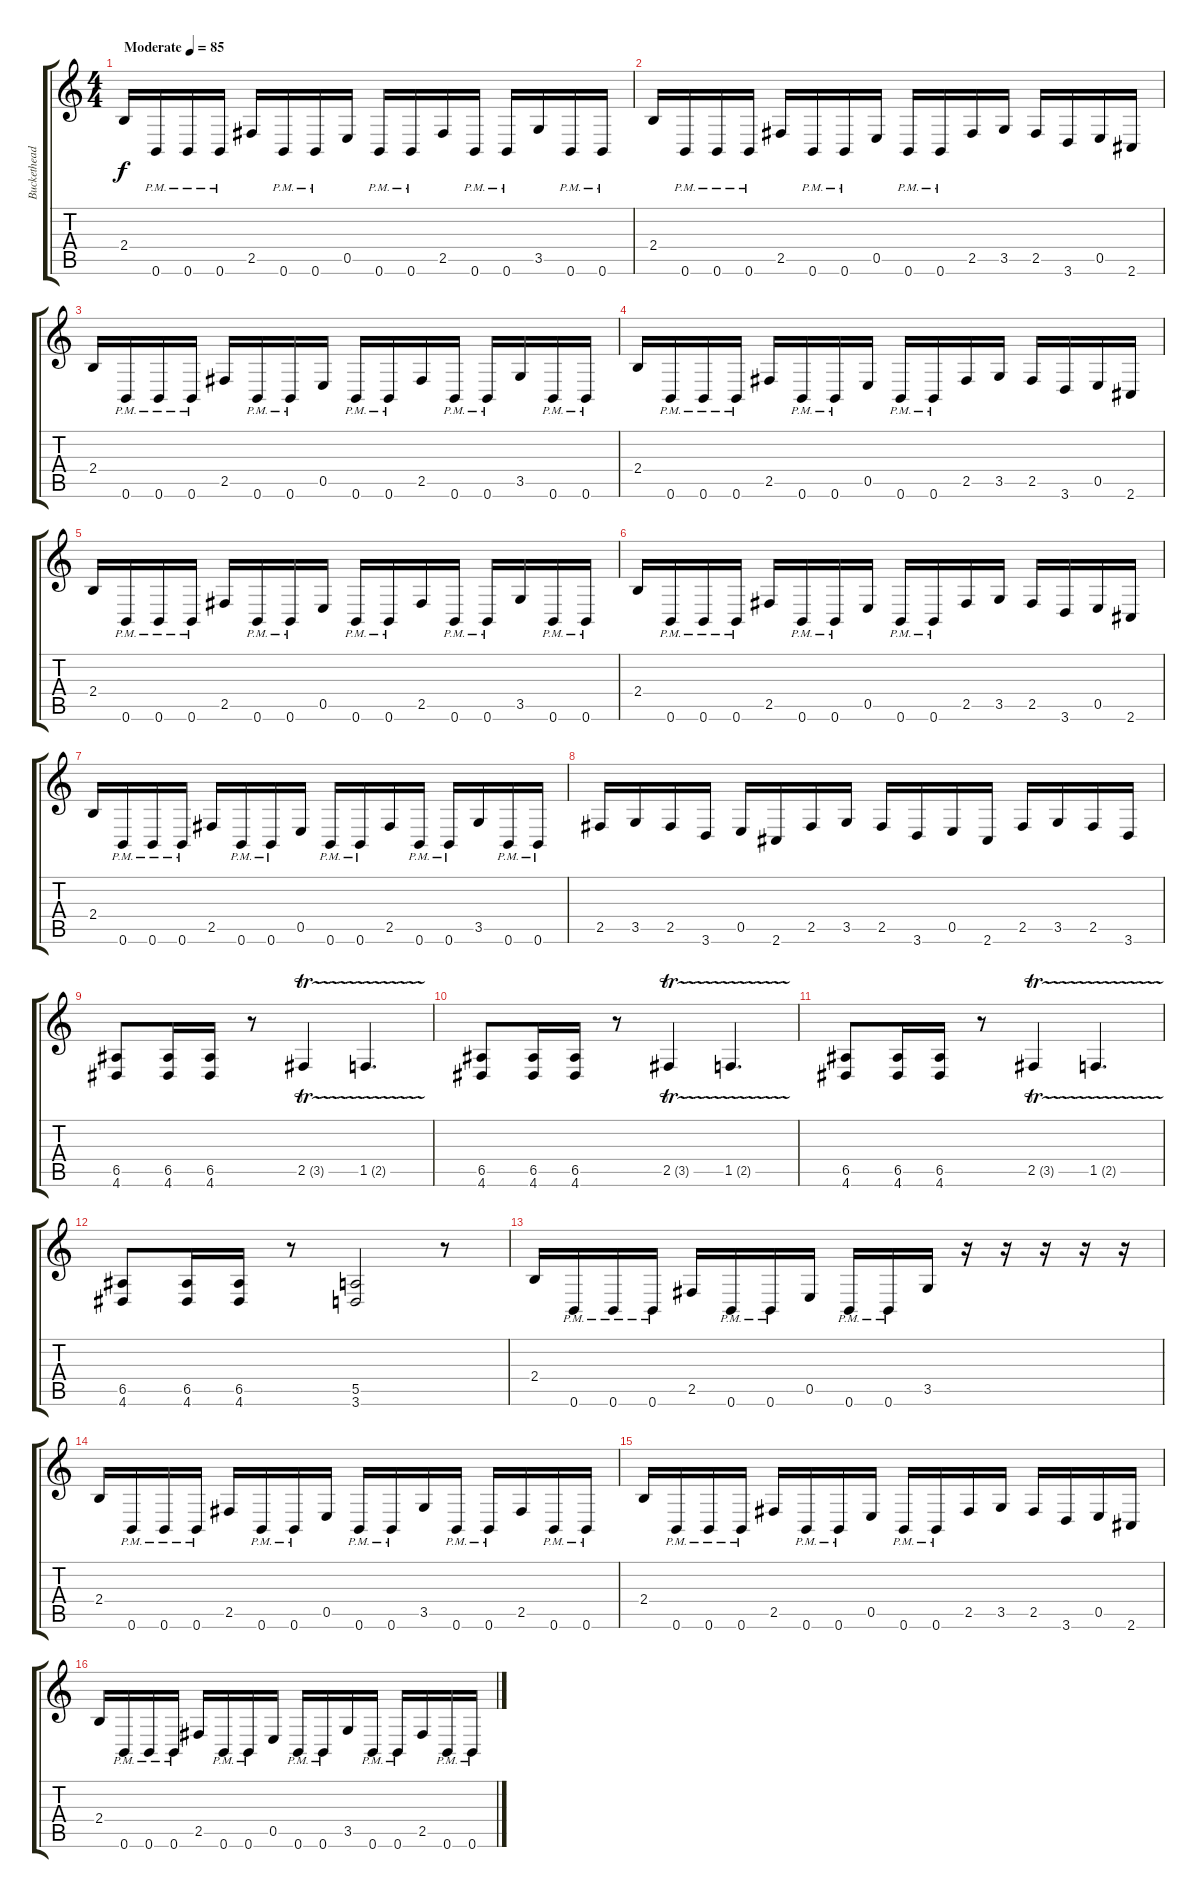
\track ("Buckethead" "Buckethead") {instrument distortionguitar}
\staff {score tabs}
\tuning (B3 Gb3 D3 A2 E2 B1) {hide}
\ts (4 4)
\tempo (85 "Moderate")
\clef g2
\ks c
2.4.16{dy f instrument distortionguitar} 0.6{pm}.16 0.6{pm}.16 0.6{pm}.16 2.5.16 0.6{pm}.16 0.6{pm}.16 0.5.16 0.6{pm}.16 0.6{pm}.16 2.5.16 0.6{pm}.16 0.6{pm}.16 3.5.16 0.6{pm}.16 0.6{pm}.16 |
2.4.16 0.6{pm}.16 0.6{pm}.16 0.6{pm}.16 2.5.16 0.6{pm}.16 0.6{pm}.16 0.5.16 0.6{pm}.16 0.6{pm}.16 2.5.16 3.5.16 2.5.16 3.6.16 0.5.16 2.6.16 |
2.4.16 0.6{pm}.16 0.6{pm}.16 0.6{pm}.16 2.5.16 0.6{pm}.16 0.6{pm}.16 0.5.16 0.6{pm}.16 0.6{pm}.16 2.5.16 0.6{pm}.16 0.6{pm}.16 3.5.16 0.6{pm}.16 0.6{pm}.16 |
2.4.16 0.6{pm}.16 0.6{pm}.16 0.6{pm}.16 2.5.16 0.6{pm}.16 0.6{pm}.16 0.5.16 0.6{pm}.16 0.6{pm}.16 2.5.16 3.5.16 2.5.16 3.6.16 0.5.16 2.6.16 |
2.4.16 0.6{pm}.16 0.6{pm}.16 0.6{pm}.16 2.5.16 0.6{pm}.16 0.6{pm}.16 0.5.16 0.6{pm}.16 0.6{pm}.16 2.5.16 0.6{pm}.16 0.6{pm}.16 3.5.16 0.6{pm}.16 0.6{pm}.16 |
2.4.16 0.6{pm}.16 0.6{pm}.16 0.6{pm}.16 2.5.16 0.6{pm}.16 0.6{pm}.16 0.5.16 0.6{pm}.16 0.6{pm}.16 2.5.16 3.5.16 2.5.16 3.6.16 0.5.16 2.6.16 |
2.4.16 0.6{pm}.16 0.6{pm}.16 0.6{pm}.16 2.5.16 0.6{pm}.16 0.6{pm}.16 0.5.16 0.6{pm}.16 0.6{pm}.16 2.5.16 0.6{pm}.16 0.6{pm}.16 3.5.16 0.6{pm}.16 0.6{pm}.16 |
2.5.16 3.5.16 2.5.16 3.6.16 0.5.16 2.6.16 2.5.16 3.5.16 2.5.16 3.6.16 0.5.16 2.6.16 2.5.16 3.5.16 2.5.16 3.6.16 |
(6.5 4.6).8 (6.5 4.6).16 (6.5 4.6).16 r.8 2.5{tr (3 32)}.4 1.5{tr (2 32)}.4{d} |
(6.5 4.6).8 (6.5 4.6).16 (6.5 4.6).16 r.8 2.5{tr (3 32)}.4 1.5{tr (2 32)}.4{d} |
(6.5 4.6).8 (6.5 4.6).16 (6.5 4.6).16 r.8 2.5{tr (3 32)}.4 1.5{tr (2 32)}.4{d} |
(6.5 4.6).8 (6.5 4.6).16 (6.5 4.6).16 r.8 (5.5 3.6).2 r.8 |
2.4.16 0.6{pm}.16 0.6{pm}.16 0.6{pm}.16 2.5.16 0.6{pm}.16 0.6{pm}.16 0.5.16 0.6{pm}.16 0.6{pm}.16 3.5.16 r.16 r.16 r.16 r.16 r.16 |
2.4.16 0.6{pm}.16 0.6{pm}.16 0.6{pm}.16 2.5.16 0.6{pm}.16 0.6{pm}.16 0.5.16 0.6{pm}.16 0.6{pm}.16 3.5.16 0.6{pm}.16 0.6{pm}.16 2.5.16 0.6{pm}.16 0.6{pm}.16 |
2.4.16 0.6{pm}.16 0.6{pm}.16 0.6{pm}.16 2.5.16 0.6{pm}.16 0.6{pm}.16 0.5.16 0.6{pm}.16 0.6{pm}.16 2.5.16 3.5.16 2.5.16 3.6.16 0.5.16 2.6.16 |
2.4.16 0.6{pm}.16 0.6{pm}.16 0.6{pm}.16 2.5.16 0.6{pm}.16 0.6{pm}.16 0.5.16 0.6{pm}.16 0.6{pm}.16 3.5.16 0.6{pm}.16 0.6{pm}.16 2.5.16 0.6{pm}.16 0.6{pm}.16
